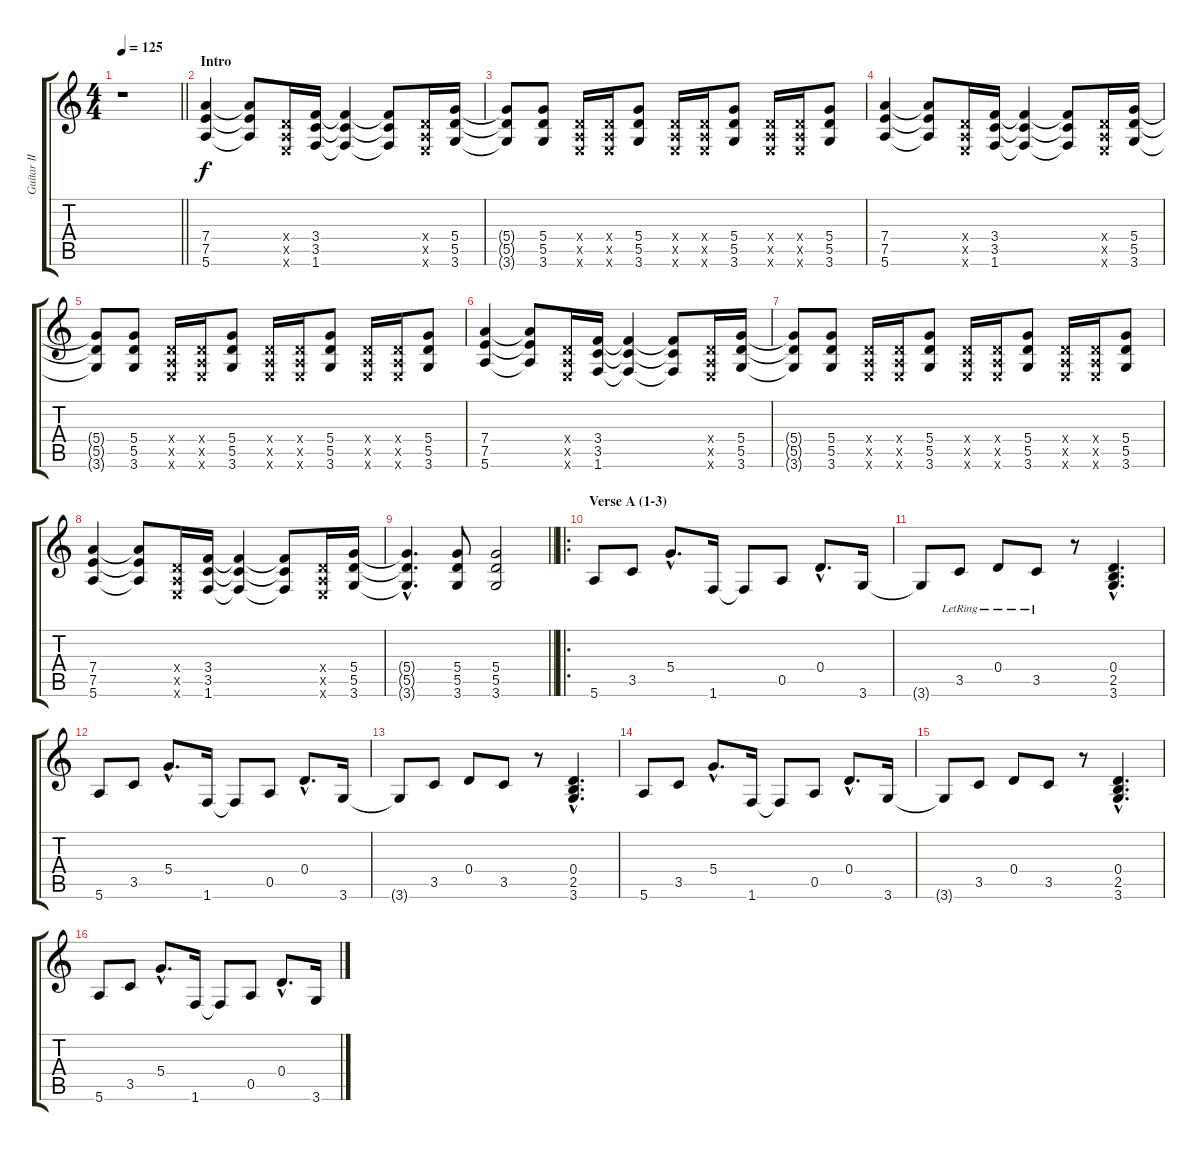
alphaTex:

\track ("Guitar II (Inoran)" "Guitar II ") {instrument distortionguitar}
\staff {score tabs}
\tuning (E4 B3 G3 D3 A2 E2) {hide}
\ts (4 4)
\tempo 125
\clef g2
\barLineRight lightlight
\ks c
r.1{dy f instrument distortionguitar} |
\section ("" "Intro")
(7.4 7.5 5.6).4 (7.4{t} 7.5{t} 5.6{t}).8 (0.4{x} 0.5{x} 0.6{x}).16 (3.4 3.5 1.6).16 (3.4{t} 3.5{t} 1.6{t}).4 (3.4{t} 3.5{t} 1.6{t}).8 (0.4{x} 0.5{x} 0.6{x}).16 (5.4 5.5 3.6).16 |
(5.4{t} 5.5{t} 3.6{t}).8 (5.4 5.5 3.6).8 (0.4{x} 0.5{x} 0.6{x}).16 (0.4{x} 0.5{x} 0.6{x}).16 (5.4 5.5 3.6).8 (0.4{x} 0.5{x} 0.6{x}).16 (0.4{x} 0.5{x} 0.6{x}).16 (5.4 5.5 3.6).8 (0.4{x} 0.5{x} 0.6{x}).16 (0.4{x} 0.5{x} 0.6{x}).16 (5.4 5.5 3.6).8 |
(7.4 7.5 5.6).4 (7.4{t} 7.5{t} 5.6{t}).8 (0.4{x} 0.5{x} 0.6{x}).16 (3.4 3.5 1.6).16 (3.4{t} 3.5{t} 1.6{t}).4 (3.4{t} 3.5{t} 1.6{t}).8 (0.4{x} 0.5{x} 0.6{x}).16 (5.4 5.5 3.6).16 |
(5.4{t} 5.5{t} 3.6{t}).8 (5.4 5.5 3.6).8 (0.4{x} 0.5{x} 0.6{x}).16 (0.4{x} 0.5{x} 0.6{x}).16 (5.4 5.5 3.6).8 (0.4{x} 0.5{x} 0.6{x}).16 (0.4{x} 0.5{x} 0.6{x}).16 (5.4 5.5 3.6).8 (0.4{x} 0.5{x} 0.6{x}).16 (0.4{x} 0.5{x} 0.6{x}).16 (5.4 5.5 3.6).8 |
(7.4 7.5 5.6).4 (7.4{t} 7.5{t} 5.6{t}).8 (0.4{x} 0.5{x} 0.6{x}).16 (3.4 3.5 1.6).16 (3.4{t} 3.5{t} 1.6{t}).4 (3.4{t} 3.5{t} 1.6{t}).8 (0.4{x} 0.5{x} 0.6{x}).16 (5.4 5.5 3.6).16 |
(5.4{t} 5.5{t} 3.6{t}).8 (5.4 5.5 3.6).8 (0.4{x} 0.5{x} 0.6{x}).16 (0.4{x} 0.5{x} 0.6{x}).16 (5.4 5.5 3.6).8 (0.4{x} 0.5{x} 0.6{x}).16 (0.4{x} 0.5{x} 0.6{x}).16 (5.4 5.5 3.6).8 (0.4{x} 0.5{x} 0.6{x}).16 (0.4{x} 0.5{x} 0.6{x}).16 (5.4 5.5 3.6).8 |
(7.4 7.5 5.6).4 (7.4{t} 7.5{t} 5.6{t}).8 (0.4{x} 0.5{x} 0.6{x}).16 (3.4 3.5 1.6).16 (3.4{t} 3.5{t} 1.6{t}).4 (3.4{t} 3.5{t} 1.6{t}).8 (0.4{x} 0.5{x} 0.6{x}).16 (5.4 5.5 3.6).16 |
\barLineRight lightlight
(5.4{hac t} 5.5{hac t} 3.6{hac t}).4{d} (5.4 5.5 3.6).8 (5.4 5.5 3.6).2 |
\ro
\section ("" "Verse A (1-3)")
5.6.8 3.5.8 5.4{hac}.8{d} 1.6.16 1.6{t}.8 0.5.8 0.4{hac}.8{d} 3.6.16 |
3.6{t}.8 3.5{lr}.8 0.4{lr}.8 3.5{lr}.8 r.8 (0.4{hac} 2.5{hac} 3.6{hac}).4{d} |
5.6.8 3.5.8 5.4{hac}.8{d} 1.6.16 1.6{t}.8 0.5.8 0.4{hac}.8{d} 3.6.16 |
3.6{t}.8 3.5.8 0.4.8 3.5.8 r.8 (0.4{hac} 2.5{hac} 3.6{hac}).4{d} |
5.6.8 3.5.8 5.4{hac}.8{d} 1.6.16 1.6{t}.8 0.5.8 0.4{hac}.8{d} 3.6.16 |
3.6{t}.8 3.5.8 0.4.8 3.5.8 r.8 (0.4{hac} 2.5{hac} 3.6{hac}).4{d} |
5.6.8 3.5.8 5.4{hac}.8{d} 1.6.16 1.6{t}.8 0.5.8 0.4{hac}.8{d} 3.6.16
